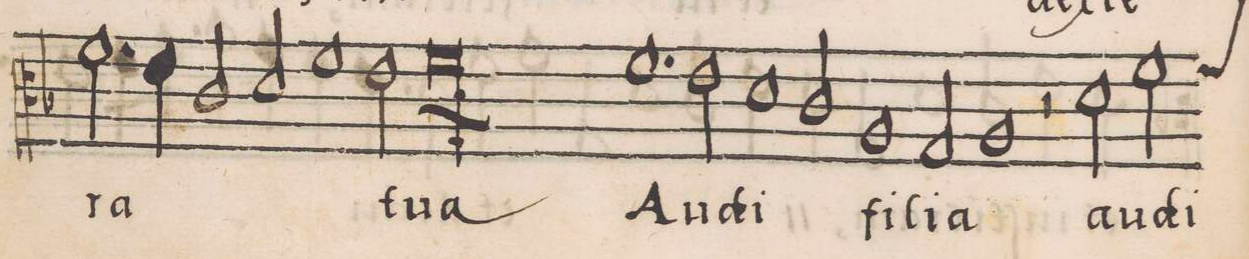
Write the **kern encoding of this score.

**kern	**text
*I"CANTVS	*
*clefC3	*
*k[b-]	*
*met(C|)	*
*M2/1	*
2.f\	-ra
=40-	=40-
4e\	.
2c/	.
2d/	.
1f\	.
=41-	=41-
2e\	tu-
0.f	-a
=42-	=42-
=43-	=43-
1.f	Au-
2e\	.
=44-	=44-
1d	-di
2c/	­ di
1A/	fi-
=45-	=45-
2G/	-li-
1A	-a
=46-	=46-
2r	.
2d\	au-
*custos:f	*
2f\	-di
*-	*-
